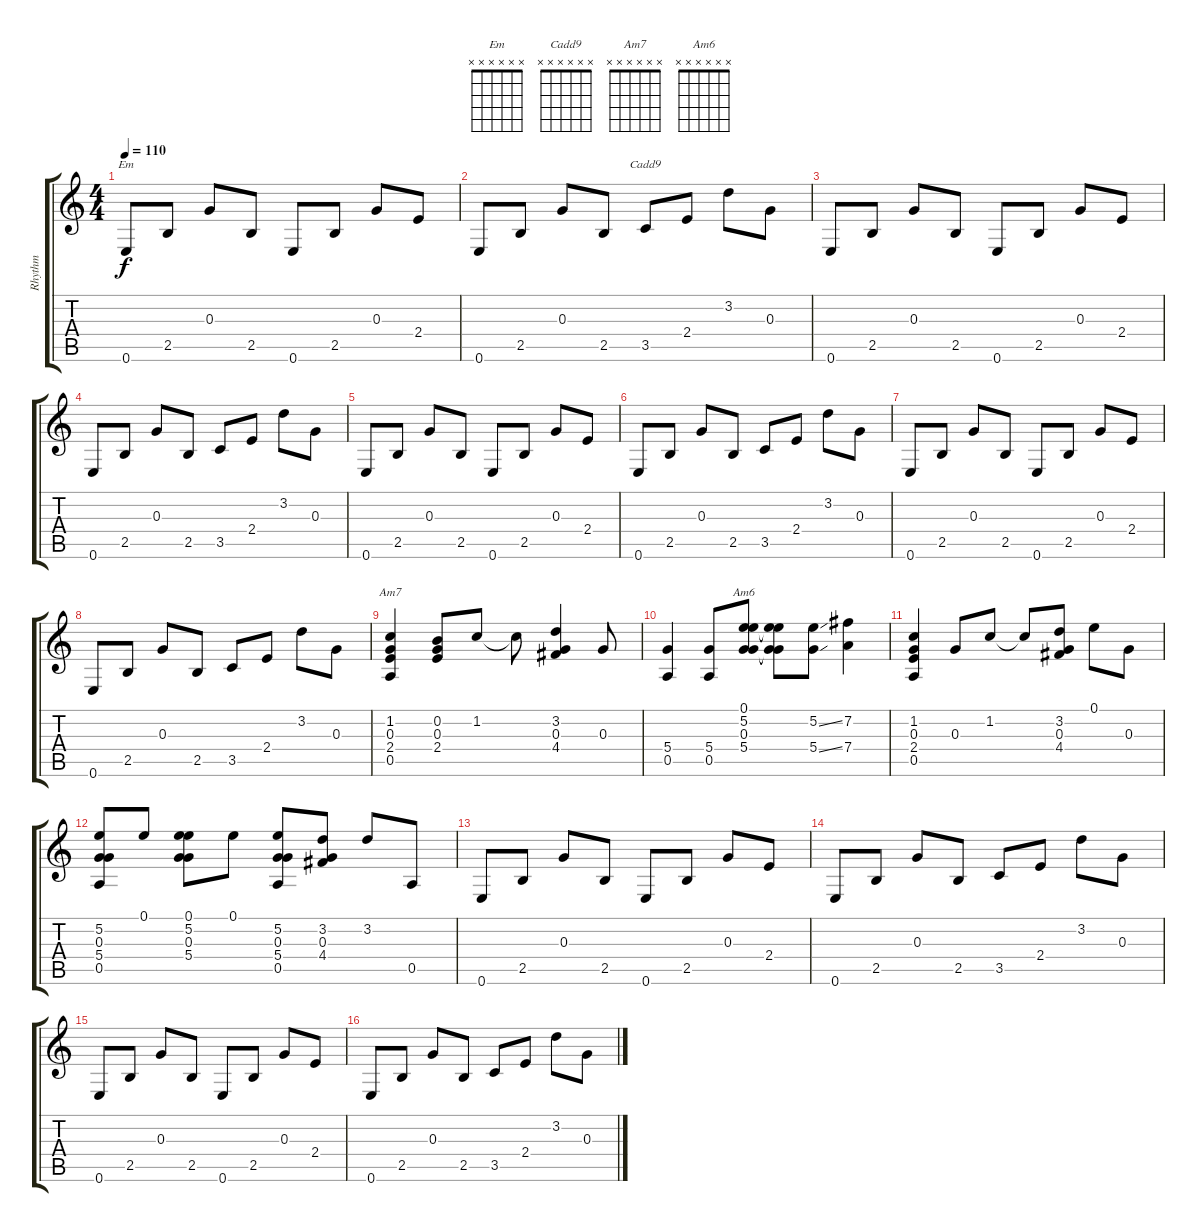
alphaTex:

\track ("Rhythm" "Rhythm") {instrument electricguitarclean}
\staff {score tabs}
\tuning (E4 B3 G3 D3 A2 E2) {hide}
\chord ("Em" x x x x x x)
\chord ("Cadd9" x x x x x x)
\chord ("Am7" x x x x x x)
\chord ("Am6" x x x x x x)
\ts (4 4)
\tempo 110
\clef g2
\ks c
0.6.8{ch "Em" dy f} 2.5.8 0.3.8 2.5.8 0.6.8 2.5.8 0.3.8 2.4.8 |
0.6.8 2.5.8 0.3.8 2.5.8 3.5.8{ch "Cadd9"} 2.4.8 3.2.8 0.3.8 |
0.6.8 2.5.8 0.3.8 2.5.8 0.6.8 2.5.8 0.3.8 2.4.8 |
0.6.8 2.5.8 0.3.8 2.5.8 3.5.8 2.4.8 3.2.8 0.3.8 |
0.6.8 2.5.8 0.3.8 2.5.8 0.6.8 2.5.8 0.3.8 2.4.8 |
0.6.8 2.5.8 0.3.8 2.5.8 3.5.8 2.4.8 3.2.8 0.3.8 |
0.6.8 2.5.8 0.3.8 2.5.8 0.6.8 2.5.8 0.3.8 2.4.8 |
0.6.8 2.5.8 0.3.8 2.5.8 3.5.8 2.4.8 3.2.8 0.3.8 |
(1.2 0.3 2.4 0.5).4{ch "Am7"} (0.2 0.3 2.4).8 1.2.8 1.2{t}.8 (3.2 0.3 4.4).4 0.3.8 |
(5.4 0.5).4 (5.4 0.5).8 (0.1 5.2 0.3 5.4).8{ch "Am6"} (0.1{t} 5.2{t} 0.3{t} 5.4{t}).8 (5.2{ss} 5.4{ss}).8 (7.2 7.4).4 |
(1.2 0.3 2.4 0.5).4 0.3.8 1.2.8 1.2{t}.8 (3.2 0.3 4.4).8 0.1.8 0.3.8 |
(5.2 0.3 5.4 0.5).8 0.1.8 (0.1 5.2 0.3 5.4).8 0.1.8 (5.2 0.3 5.4 0.5).8 (3.2 0.3 4.4).8 3.2.8 0.5.8 |
0.6.8 2.5.8 0.3.8 2.5.8 0.6.8 2.5.8 0.3.8 2.4.8 |
0.6.8 2.5.8 0.3.8 2.5.8 3.5.8 2.4.8 3.2.8 0.3.8 |
0.6.8 2.5.8 0.3.8 2.5.8 0.6.8 2.5.8 0.3.8 2.4.8 |
0.6.8 2.5.8 0.3.8 2.5.8 3.5.8 2.4.8 3.2.8 0.3.8
